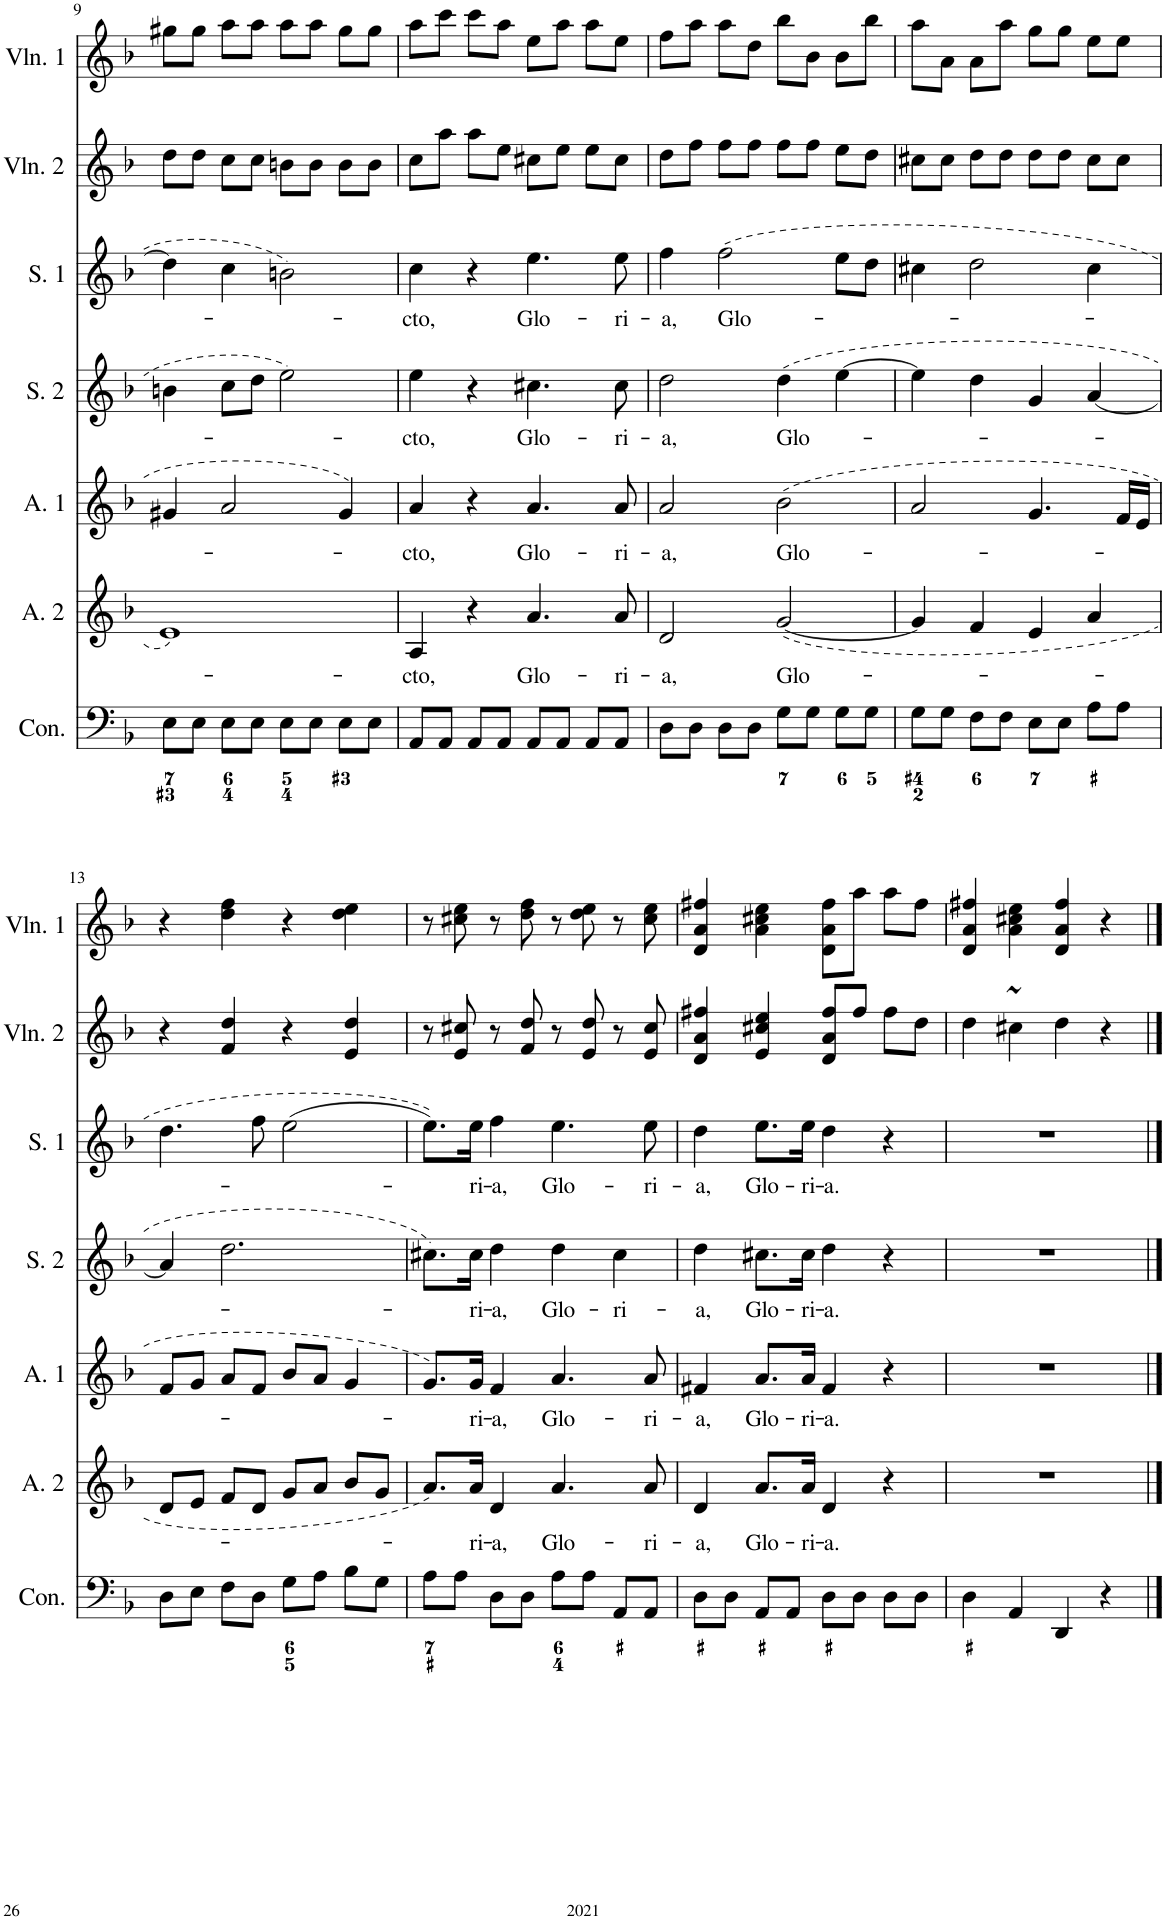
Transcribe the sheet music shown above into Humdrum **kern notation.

**kern	**kern	**kern	**text	**kern	**text	**kern	**text	**kern	**text	**kern	**kern
*part8	*part7	*part6	*part6	*part5	*part5	*part4	*part4	*part3	*part3	*part2	*part1
*staff8	*staff7	*staff6	*staff6	*staff5	*staff5	*staff4	*staff4	*staff3	*staff3	*staff2	*staff1
*I"Harpsichord	*I"Continuo	*I"Alto 2	*	*I"Alto 1	*	*I"Soprano 2	*	*I"Soprano 1	*	*I"Violin 2	*I"Violin 1
*I'Hch.	*I'Con.	*I'A. 2	*	*I'A. 1	*	*I'S. 2	*	*I'S. 1	*	*I'Vln. 2	*I'Vln. 1
!!LO:PB:g=z
*clefF4	*clefF4	*clefG2	*	*clefG2	*	*clefG2	*	*clefG2	*	*clefG2	*clefG2
*k[b-]	*k[b-]	*k[b-]	*	*k[b-]	*	*k[b-]	*	*k[b-]	*	*k[b-]	*k[b-]
*M4/4	*M4/4	*M4/4	*	*M4/4	*	*M4/4	*	*M4/4	*	*M4/4	*M4/4
*met(c)	*met(c)	*met(c)	*	*met(c)	*	*met(c)	*	*met(c)	*	*met(c)	*met(c)
=9	=9	=9	=9	=9	=9	=9	=9	=9	=9	=9	=9
8E\L	8E\L	1e	.	4g#X/	.	4bn\	.	4dd\]	.	8dd\L	8gg#X\L
8E\J	8E\J	.	.	.	.	.	.	.	.	8dd\J	8gg#\J
8E\L	8E\L	.	.	2a/	.	8cc\L	.	4cc\	.	8cc\L	8aa\L
8E\J	8E\J	.	.	.	.	8dd\J	.	.	.	8cc\J	8aa\J
8E\L	8E\L	.	.	.	.	2ee\	.	2bn\	.	8bn\L	8aa\L
8E\J	8E\J	.	.	.	.	.	.	.	.	8b\J	8aa\J
8E\L	8E\L	.	.	4g#/	.	.	.	.	.	8b\L	8gg#\L
8E\J	8E\J	.	.	.	.	.	.	.	.	8b\J	8gg#\J
=10	=10	=10	=10	=10	=10	=10	=10	=10	=10	=10	=10
!	!	!	!LO:LY:b	!	!LO:LY:b	!	!LO:LY:b	!	!LO:LY:b	!	!
8AA/L	8AA/L	4A/	-cto,	4a/	-cto,	4ee\	-cto,	4cc\	-cto,	8cc\L	8aa\L
8AA/J	8AA/J	.	.	.	.	.	.	.	.	8aa\J	8ccc\J
8AA/L	8AA/L	4r	.	4r	.	4r	.	4r	.	8aa\L	8ccc\L
8AA/J	8AA/J	.	.	.	.	.	.	.	.	8ee\J	8aa\J
!	!	!	!LO:LY:b	!	!LO:LY:b	!	!LO:LY:b	!	!LO:LY:b	!	!
8AA/L	8AA/L	4.a/	Glo-	4.a/	Glo-	4.cc#X\	Glo-	4.ee\	Glo-	8cc#X\L	8ee\L
8AA/J	8AA/J	.	.	.	.	.	.	.	.	8ee\J	8aa\J
8AA/L	8AA/L	.	.	.	.	.	.	.	.	8ee\L	8aa\L
!	!	!	!LO:LY:b	!	!LO:LY:b	!	!LO:LY:b	!	!LO:LY:b	!	!
8AA/J	8AA/J	8a/	-ri-	8a/	-ri-	8cc#\	-ri-	8ee\	-ri-	8cc#\J	8ee\J
=11	=11	=11	=11	=11	=11	=11	=11	=11	=11	=11	=11
!	!	!	!LO:LY:b	!	!LO:LY:b	!	!LO:LY:b	!	!LO:LY:b	!	!
8D\L	8D\L	2d/	-a,	2a/	-a,	2dd\	-a,	4ff\	-a,	8dd\L	8ff\L
8D\J	8D\J	.	.	.	.	.	.	.	.	8ff\J	8aa\J
!	!	!	!	!	!	!	!	!	!LO:LY:b	!	!
8D\L	8D\L	.	.	.	.	.	.	(2ff\	Glo-	8ff\L	8aa\L
8D\J	8D\J	.	.	.	.	.	.	.	.	8ff\J	8dd\J
!	!	!	!LO:LY:b	!	!LO:LY:b	!	!LO:LY:b	!	!	!	!
8G\L	8G\L	([2g/	Glo-	(2b-\	Glo-	(4dd\	Glo-	.	.	8ff\L	8bb-\L
8G\J	8G\J	.	.	.	.	.	.	.	.	8ff\J	8b-\J
8G\L	8G\L	.	.	.	.	[4ee\	.	8ee\L	.	8ee\L	8b-\L
8G\J	8G\J	.	.	.	.	.	.	8dd\J	.	8dd\J	8bb-\J
=12	=12	=12	=12	=12	=12	=12	=12	=12	=12	=12	=12
8G\L	8G\L	4g/]	.	2a/	.	4ee\]	.	4cc#X\	.	8cc#X\L	8aa\L
8G\J	8G\J	.	.	.	.	.	.	.	.	8cc#\J	8a\J
8F\L	8F\L	4f/	.	.	.	4dd\	.	2dd\	.	8dd\L	8a\L
8F\J	8F\J	.	.	.	.	.	.	.	.	8dd\J	8aa\J
8E\L	8E\L	4e/	.	4.g/	.	4g/	.	.	.	8dd\L	8gg\L
8E\J	8E\J	.	.	.	.	.	.	.	.	8dd\J	8gg\J
8A\L	8A\L	4a/	.	.	.	[4a/	.	4cc#\	.	8cc#\L	8ee\L
8A\J	8A\J	.	.	16f/LL	.	.	.	.	.	8cc#\J	8ee\J
.	.	.	.	16e/JJ	.	.	.	.	.	.	.
!!LO:LB:g=z
=13	=13	=13	=13	=13	=13	=13	=13	=13	=13	=13	=13
8D\L	8D\L	8d/L	.	8f/L	.	4a/]	.	4.dd\	.	4r	4r
8E\J	8E\J	8e/J	.	8g/J	.	.	.	.	.	.	.
8F\L	8F\L	8f/L	.	8a/L	.	2.dd\	.	.	.	4f/ 4dd/	4dd\ 4ff\
8D\J	8D\J	8d/J	.	8f/J	.	.	.	8ff\	.	.	.
8G\L	8G\L	8g/L	.	8b-/L	.	.	.	(2ee\	.	4r	4r
8A\J	8A\J	8a/J	.	8a/J	.	.	.	.	.	.	.
8B-\L	8B-\L	8b-/L	.	4g/	.	.	.	.	.	4e/ 4dd/	4dd\ 4ee\
8G\J	8G\J	8g/J	.	.	.	.	.	.	.	.	.
=14	=14	=14	=14	=14	=14	=14	=14	=14	=14	=14	=14
8A\L	8A\L	8.a/L)	.	8.g/L)	.	8.cc#X\L)	.	8.ee\L))	.	8r	8r
8A\J	8A\J	.	.	.	.	.	.	.	.	8e/ 8cc#X/	8cc#X\ 8ee\
!	!	!	!LO:LY:b	!	!LO:LY:b	!	!LO:LY:b	!	!LO:LY:b	!	!
.	.	16a/Jk	-ri-	16g/Jk	-ri-	16cc#\Jk	-ri-	16ee\Jk	-ri-	.	.
!	!	!	!LO:LY:b	!	!LO:LY:b	!	!LO:LY:b	!	!LO:LY:b	!	!
8D\L	8D\L	4d/	-a,	4f/	-a,	4dd\	-a,	4ff\	-a,	8r	8r
8D\J	8D\J	.	.	.	.	.	.	.	.	8f/ 8dd/	8dd\ 8ff\
!	!	!	!LO:LY:b	!	!LO:LY:b	!	!LO:LY:b	!	!LO:LY:b	!	!
8A\L	8A\L	4.a/	Glo-	4.a/	Glo-	4dd\	Glo-	4.ee\	Glo-	8r	8r
8A\J	8A\J	.	.	.	.	.	.	.	.	8e/ 8dd/	8dd\ 8ee\
!	!	!	!	!	!	!	!LO:LY:b	!	!	!	!
8AA/L	8AA/L	.	.	.	.	4cc#\	-ri-	.	.	8r	8r
!	!	!	!LO:LY:b	!	!LO:LY:b	!	!	!	!LO:LY:b	!	!
8AA/J	8AA/J	8a/	-ri-	8a/	-ri-	.	.	8ee\	-ri-	8e/ 8cc#/	8cc#\ 8ee\
=15	=15	=15	=15	=15	=15	=15	=15	=15	=15	=15	=15
!	!	!	!LO:LY:b	!	!LO:LY:b	!	!LO:LY:b	!	!LO:LY:b	!	!
8D\L	8D\L	4d/	-a,	4f#X/	-a,	4dd\	-a,	4dd\	-a,	4d/ 4a/ 4ff#X/	4d/ 4a/ 4ff#X/
8D\J	8D\J	.	.	.	.	.	.	.	.	.	.
!	!	!	!LO:LY:b	!	!LO:LY:b	!	!LO:LY:b	!	!LO:LY:b	!	!
8AA/L	8AA/L	8.a/L	Glo-	8.a/L	Glo-	8.cc#X\L	Glo-	8.ee\L	Glo-	4e/ 4cc#X/ 4ee/	4a\ 4cc#X\ 4ee\
8AA/J	8AA/J	.	.	.	.	.	.	.	.	.	.
!	!	!	!LO:LY:b	!	!LO:LY:b	!	!LO:LY:b	!	!LO:LY:b	!	!
.	.	16a/Jk	-ri-	16a/Jk	-ri-	16cc#\Jk	-ri-	16ee\Jk	-ri-	.	.
!	!	!	!LO:LY:b	!	!LO:LY:b	!	!LO:LY:b	!	!LO:LY:b	!	!
8D\L	8D\L	4d/	-a.	4f#/	-a.	4dd\	-a.	4dd\	-a.	8d/ 8a/ 8ff#/L	8d\ 8a\ 8ff#\L
8D\J	8D\J	.	.	.	.	.	.	.	.	8ff#/J	8aa\J
8D\L	8D\L	4r	.	4r	.	4r	.	4r	.	8ff#\L	8aa\L
8D\J	8D\J	.	.	.	.	.	.	.	.	8dd\J	8ff#\J
=16	=16	=16	=16	=16	=16	=16	=16	=16	=16	=16	=16
4D	4D\	1r	.	1r	.	1r	.	1r	.	4dd\	4d/ 4a/ 4ff#X/
4AA	4AA/	.	.	.	.	.	.	.	.	4cc#X\	4a\ 4cc#X\ 4ee\
4DD	4DD/	.	.	.	.	.	.	.	.	4dd\	4d/ 4a/ 4ff#/
4r	4r	.	.	.	.	.	.	.	.	4r	4r
==	==	==	==	==	==	==	==	==	==	==	==
*-	*-	*-	*-	*-	*-	*-	*-	*-	*-	*-	*-
